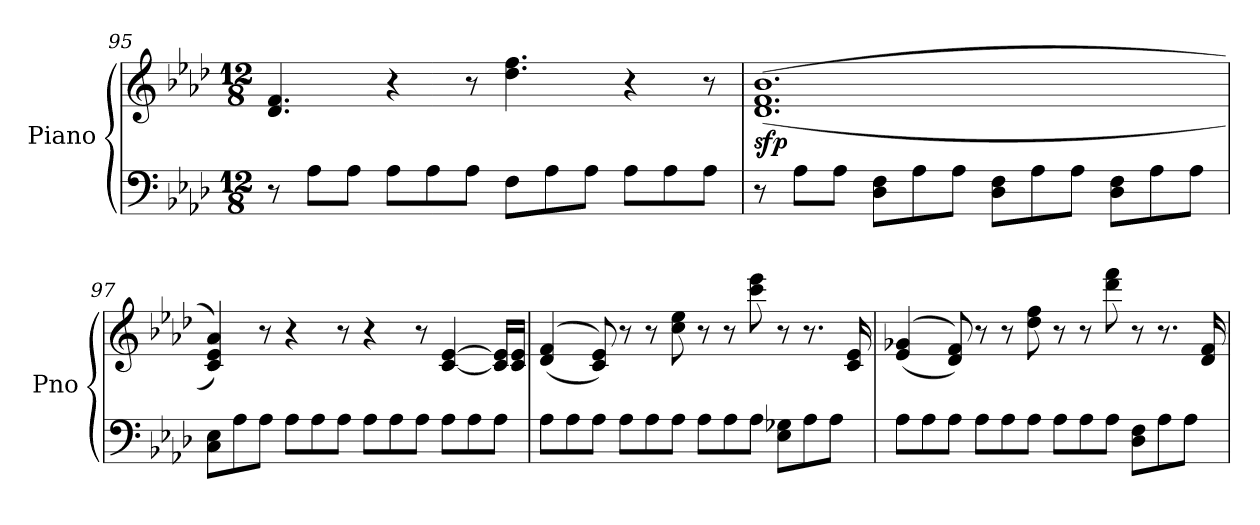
**kern	**kern	**dynam
*part1	*part1	*part1
*staff2	*staff1	*staff1/2
*I"Piano	*	*
*I'Pno	*	*
*clefF4	*clefG2	*
*k[b-e-a-d-]	*k[b-e-a-d-]	*
*M12/8	*M12/8	*
=95	=95	=95
8r	4.d-/ 4.f/	.
8A-\L	.	.
8A-\J	.	.
8A-\L	4r	.
8A-\	.	.
8A-\J	8r	.
8F\L	4.dd-\ 4.ff\	.
8A-\	.	.
8A-\J	.	.
8A-\L	4r	.
8A-\	.	.
8A-\J	8r	.
=96	=96	=96
!	!	!LO:DY:b
8r	(>(1.d- 1.f 1.b-	sfp
8A-\L	.	.
8A-\J	.	.
8D-\ 8F\L	.	.
8A-\	.	.
8A-\J	.	.
8D-\ 8F\L	.	.
8A-\	.	.
8A-\J	.	.
8D-\ 8F\L	.	.
8A-\	.	.
8A-\J	.	.
=97	=97	=97
8C\ 8E-\L	4c/ 4e-/ 4a-/))	.
8A-\	.	.
8A-\J	8r	.
8A-\L	4r	.
8A-\	.	.
8A-\J	8r	.
8A-\L	4r	.
8A-\	.	.
8A-\J	8r	.
8A-\L	[4c/ [4e-/	.
8A-\	.	.
8A-\J	16c/] 16e-/]LL	.
.	16c/ 16e-/JJ	.
!!LO:LB:g=z
=98	=98	=98
8A-\L	(>(4d-/ 4f/	.
8A-\	.	.
8A-\J	8c/ 8e-/))	.
8A-\L	8r	.
8A-\	8r	.
8A-\J	8cc\ 8ee-\	.
8A-\L	8r	.
8A-\	8r	.
8A-\J	8ccc\ 8eee-\	.
8E-\ 8G-X\L	8r	.
8A-\	8.r	.
8A-\J	.	.
.	16c/ 16e-/	.
=99	=99	=99
8A-\L	(>(4e-/ 4g-X/	.
8A-\	.	.
8A-\J	8d-/ 8f/))	.
8A-\L	8r	.
8A-\	8r	.
8A-\J	8dd-\ 8ff\	.
8A-\L	8r	.
8A-\	8r	.
8A-\J	8ddd-\ 8fff\	.
8D-\ 8F\L	8r	.
8A-\	8.r	.
8A-\J	.	.
.	16d-/ 16f/	.
=	=	=
*-	*-	*-
